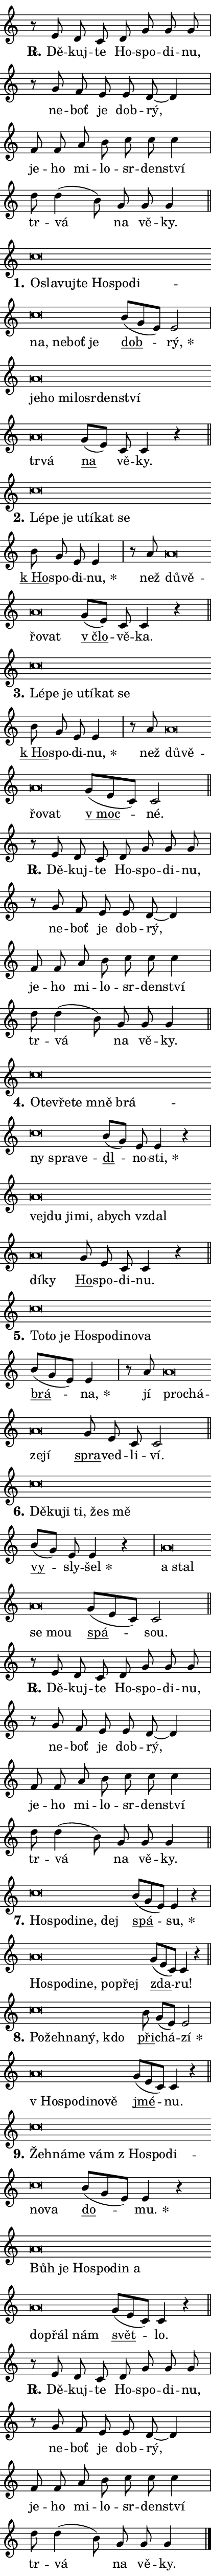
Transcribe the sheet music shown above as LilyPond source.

\version "2.22.1"
\header { tagline = "" }
\paper {
  indent = 0\cm
  top-margin = 0\cm
  right-margin = 0\cm
  bottom-margin = 0\cm
  left-margin = 0\cm
  paper-width = 7\cm
  page-breaking = #ly:one-page-breaking
  system-system-spacing.basic-distance = #11
  score-system-spacing.basic-distance = #11
  ragged-last = ##f
}


%% Author: Thomas Morley
%% https://lists.gnu.org/archive/html/lilypond-user/2020-05/msg00002.html
#(define (line-position grob)
"Returns position of @var[grob} in current system:
   @code{'start}, if at first time-step
   @code{'end}, if at last time-step
   @code{'middle} otherwise
"
  (let* ((col (ly:item-get-column grob))
         (ln (ly:grob-object col 'left-neighbor))
         (rn (ly:grob-object col 'right-neighbor))
         (col-to-check-left (if (ly:grob? ln) ln col))
         (col-to-check-right (if (ly:grob? rn) rn col))
         (break-dir-left
           (and
             (ly:grob-property col-to-check-left 'non-musical #f)
             (ly:item-break-dir col-to-check-left)))
         (break-dir-right
           (and
             (ly:grob-property col-to-check-right 'non-musical #f)
             (ly:item-break-dir col-to-check-right))))
        (cond ((eqv? 1 break-dir-left) 'start)
              ((eqv? -1 break-dir-right) 'end)
              (else 'middle))))

#(define (tranparent-at-line-position vctor)
  (lambda (grob)
  "Relying on @code{line-position} select the relevant enry from @var{vctor}.
Used to determine transparency,"
    (case (line-position grob)
      ((end) (not (vector-ref vctor 0)))
      ((middle) (not (vector-ref vctor 1)))
      ((start) (not (vector-ref vctor 2))))))

noteHeadBreakVisibility =
#(define-music-function (break-visibility)(vector?)
"Makes @code{NoteHead}s transparent relying on @var{break-visibility}"
#{
  \override NoteHead.transparent =
    #(tranparent-at-line-position break-visibility)
#})

#(define delete-ledgers-for-transparent-note-heads
  (lambda (grob)
    "Reads whether a @code{NoteHead} is transparent.
If so this @code{NoteHead} is removed from @code{'note-heads} from
@var{grob}, which is supposed to be @code{LedgerLineSpanner}.
As a result ledgers are not printed for this @code{NoteHead}"
    (let* ((nhds-array (ly:grob-object grob 'note-heads))
           (nhds-list
             (if (ly:grob-array? nhds-array)
                 (ly:grob-array->list nhds-array)
                 '()))
           ;; Relies on the transparent-property being done before
           ;; Staff.LedgerLineSpanner.after-line-breaking is executed.
           ;; This is fragile ...
           (to-keep
             (remove
               (lambda (nhd)
                 (ly:grob-property nhd 'transparent #f))
               nhds-list)))
      ;; TODO find a better method to iterate over grob-arrays, similiar
      ;; to filter/remove etc for lists
      ;; For now rebuilt from scratch
      (set! (ly:grob-object grob 'note-heads)  '())
      (for-each
        (lambda (nhd)
          (ly:pointer-group-interface::add-grob grob 'note-heads nhd))
        to-keep))))

hideNotes = {
  \noteHeadBreakVisibility #begin-of-line-visible
}
unHideNotes = {
  \noteHeadBreakVisibility #all-visible
}

% work-around for resetting accidentals
% https://lilypond.org/doc/v2.23/Documentation/notation/displaying-rhythms#unmetered-music
cadenzaMeasure = {
  \cadenzaOff
  \partial 1024 s1024
  \cadenzaOn
}

#(define-markup-command (accent layout props text) (markup?)
  "Underline accented syllable"
  (interpret-markup layout props
    #{\markup \override #'(offset . 4.3) \underline { #text }#}))

responsum = \markup \concat {
  "R" \hspace #-1.05 \path #0.1 #'((moveto 0 0.07) (lineto 0.9 0.8)) \hspace #0.05 "."
}

\layout {
    \context {
        \Staff
        \remove "Time_signature_engraver"
        \override LedgerLineSpanner.after-line-breaking = #delete-ledgers-for-transparent-note-heads
    }
    \context {
        \Voice {
            \override NoteHead.output-attributes = #'((class . "notehead"))
            \override Hairpin.height = #0.55
        }
    }
    \context {
        \Lyrics {
            \override StanzaNumber.output-attributes = #'((class . "stanzanumber"))
            \override LyricSpace.minimum-distance = #0.9
            \override LyricText.font-name = #"TeX Gyre Schola"
            \override LyricText.font-size = 1
            \override StanzaNumber.font-name = #"TeX Gyre Schola Bold"
            \override StanzaNumber.font-size = 1
        }
    }
}

% magnetic-lyrics.ily
%
%   written by
%     Jean Abou Samra <jean@abou-samra.fr>
%     Werner Lemberg <wl@gnu.org>
%
%   adapted by
%     Jiri Hon <jiri.hon@gmail.com>
%
% Version 2022-Apr-15

% https://www.mail-archive.com/lilypond-user@gnu.org/msg149350.html

#(define (Left_hyphen_pointer_engraver context)
   "Collect syllable-hyphen-syllable occurrences in lyrics and store
them in properties.  This engraver only looks to the left.  For
example, if the lyrics input is @code{foo -- bar}, it does the
following.

@itemize @bullet
@item
Set the @code{text} property of the @code{LyricHyphen} grob between
@q{foo} and @q{bar} to @code{foo}.

@item
Set the @code{left-hyphen} property of the @code{LyricText} grob with
text @q{foo} to the @code{LyricHyphen} grob between @q{foo} and
@q{bar}.
@end itemize

Use this auxiliary engraver in combination with the
@code{lyric-@/text::@/apply-@/magnetic-@/offset!} hook."
   (let ((hyphen #f)
         (text #f))
     (make-engraver
      (acknowledgers
       ((lyric-syllable-interface engraver grob source-engraver)
        (set! text grob)))
      (end-acknowledgers
       ((lyric-hyphen-interface engraver grob source-engraver)
        ;(when (not (grob::has-interface grob 'lyric-space-interface))
          (set! hyphen grob)));)
      ((stop-translation-timestep engraver)
       (when (and text hyphen)
         (ly:grob-set-object! text 'left-hyphen hyphen))
       (set! text #f)
       (set! hyphen #f)))))

#(define (lyric-text::apply-magnetic-offset! grob)
   "If the space between two syllables is less than the value in
property @code{LyricText@/.details@/.squash-threshold}, move the right
syllable to the left so that it gets concatenated with the left
syllable.

Use this function as a hook for
@code{LyricText@/.after-@/line-@/breaking} if the
@code{Left_@/hyphen_@/pointer_@/engraver} is active."
   (let ((hyphen (ly:grob-object grob 'left-hyphen #f)))
     (when hyphen
       (let ((left-text (ly:spanner-bound hyphen LEFT)))
         (when (grob::has-interface left-text 'lyric-syllable-interface)
           (let* ((common (ly:grob-common-refpoint grob left-text X))
                  (this-x-ext (ly:grob-extent grob common X))
                  (left-x-ext
                   (begin
                     ;; Trigger magnetism for left-text.
                     (ly:grob-property left-text 'after-line-breaking)
                     (ly:grob-extent left-text common X)))
                  ;; `delta` is the gap width between two syllables.
                  (delta (- (interval-start this-x-ext)
                            (interval-end left-x-ext)))
                  (details (ly:grob-property grob 'details))
                  (threshold (assoc-get 'squash-threshold details 0.2)))
             (when (< delta threshold)
               (let* (;; We have to manipulate the input text so that
                      ;; ligatures crossing syllable boundaries are not
                      ;; disabled.  For languages based on the Latin
                      ;; script this is essentially a beautification.
                      ;; However, for non-Western scripts it can be a
                      ;; necessity.
                      (lt (ly:grob-property left-text 'text))
                      (rt (ly:grob-property grob 'text))
                      (is-space (grob::has-interface hyphen 'lyric-space-interface))
                      (space (if is-space " " ""))
                      (space-markup (grob-interpret-markup grob " "))
                      (space-size (interval-length (ly:stencil-extent space-markup X)))
                      (extra-delta (if is-space space-size 0))
                      ;; Append new syllable.
                      (ltrt-space (if (and (string? lt) (string? rt))
                                (string-append lt space rt)
                                (make-concat-markup (list lt space rt))))
                      ;; Right-align `ltrt` to the right side.
                      (ltrt-space-markup (grob-interpret-markup
                               grob
                               (make-translate-markup
                                (cons (interval-length this-x-ext) 0)
                                (make-right-align-markup ltrt-space)))))
                 (begin
                   ;; Don't print `left-text`.
                   (ly:grob-set-property! left-text 'stencil #f)
                   ;; Set text and stencil (which holds all collected
                   ;; syllables so far) and shift it to the left.
                   (ly:grob-set-property! grob 'text ltrt-space)
                   (ly:grob-set-property! grob 'stencil ltrt-space-markup)
                   (ly:grob-translate-axis! grob (- (- delta extra-delta)) X))))))))))


#(define (lyric-hyphen::displace-bounds-first grob)
   ;; Make very sure this callback isn't triggered too early.
   (let ((left (ly:spanner-bound grob LEFT))
         (right (ly:spanner-bound grob RIGHT)))
     (ly:grob-property left 'after-line-breaking)
     (ly:grob-property right 'after-line-breaking)
     (ly:lyric-hyphen::print grob)))

squashThreshold = #0.4

\layout {
  \context {
    \Lyrics
    \consists #Left_hyphen_pointer_engraver
    \override LyricText.after-line-breaking =
      #lyric-text::apply-magnetic-offset!
    \override LyricHyphen.stencil = #lyric-hyphen::displace-bounds-first
    \override LyricText.details.squash-threshold = \squashThreshold
    \override LyricHyphen.minimum-distance = 0
    \override LyricHyphen.minimum-length = \squashThreshold
  }
}

squash = \override LyricText.details.squash-threshold = 9999
unSquash = \override LyricText.details.squash-threshold = \squashThreshold

left = \override LyricText.self-alignment-X = #LEFT
unLeft = \revert LyricText.self-alignment-X

starOffset = #(lambda (grob) 
                (let ((x_offset (ly:self-alignment-interface::aligned-on-x-parent grob)))
                  (if (= x_offset 0) 0 (+ x_offset 1.2))))

star = #(define-music-function (syllable)(string?)
"Append star separator at the end of a syllable"
#{
  \once \override LyricText.X-offset = #starOffset
  \lyricmode { \markup {
    #syllable
    \override #'((font-name . "TeX Gyre Schola Bold")) \hspace #0.2 \lower #0.65 \larger "*"
  } }
#})

starAccent = #(define-music-function (syllable)(string?)
"Append star separator at the end of a syllable and make accent"
#{
  \once \override LyricText.X-offset = #starOffset
  \lyricmode { \markup {
    \accent #syllable
    \override #'((font-name . "TeX Gyre Schola Bold")) \hspace #0.2 \lower #0.65 \larger "*"
  } }
#})

breath = #(define-music-function (syllable)(string?)
"Append breathing indicator at the end of a syllable"
#{
  \lyricmode { \markup { #syllable "+" } }
#})

optionalBreath = #(define-music-function (syllable)(string?)
"Append optional breathing indicator at the end of a syllable"
#{
  \lyricmode { \markup { #syllable "(+)" } }
#})


\score {
    <<
        \new Voice = "melody" { \cadenzaOn \key c \major \relative { r8 e' d c d g g g \cadenzaMeasure \bar "|" r g f e e d~ d4 \cadenzaMeasure \bar "|" f8 f a b c c c4 \cadenzaMeasure \bar "|" d8 d4( b8)] g g g4 \cadenzaMeasure \bar "||" \break }
\relative { c''\breve*1/16 \hideNotes \breve*1/16 \bar "" \breve*1/16 \bar "" \breve*1/16 \bar "" \breve*1/16 \bar "" \breve*1/16 \bar "" \breve*1/16 \bar "" \breve*1/16 \bar "" \breve*1/16 \bar "" \breve*1/16 \breve*1/16 \bar "" \unHideNotes \bar "" b8[( g e)] e2 \cadenzaMeasure \bar "|" a\breve*1/16 \hideNotes \breve*1/16 \bar "" \breve*1/16 \bar "" \breve*1/16 \bar "" \breve*1/16 \bar "" \breve*1/16 \bar "" \breve*1/16 \bar "" \breve*1/16 \breve*1/16 \bar "" \unHideNotes \bar "" g8[( e)] c c4 r \cadenzaMeasure \bar "||" \break }
\relative { c''\breve*1/16 \hideNotes \breve*1/16 \bar "" \breve*1/16 \bar "" \breve*1/16 \bar "" \breve*1/16 \bar "" \breve*1/16 \breve*1/16 \bar "" \unHideNotes \bar "" b8 g e e4 \cadenzaMeasure \bar "|" r8 a a\breve*1/16 \hideNotes \breve*1/16 \bar "" \breve*1/16 \breve*1/16 \bar "" \unHideNotes \bar "" g8[( e)] c c4 r \cadenzaMeasure \bar "||" \break }
\relative { c''\breve*1/16 \hideNotes \breve*1/16 \bar "" \breve*1/16 \bar "" \breve*1/16 \bar "" \breve*1/16 \bar "" \breve*1/16 \breve*1/16 \bar "" \unHideNotes \bar "" b8 g e e4 \cadenzaMeasure \bar "|" r8 a a\breve*1/16 \hideNotes \breve*1/16 \bar "" \breve*1/16 \breve*1/16 \bar "" \unHideNotes \bar "" g8[( e c)] c2 \cadenzaMeasure \bar "||" \break }
\relative { r8 e' d c d g g g \cadenzaMeasure \bar "|" r g f e e d~ d4 \cadenzaMeasure \bar "|" f8 f a b c c c4 \cadenzaMeasure \bar "|" d8 d4( b8)] g g g4 \cadenzaMeasure \bar "||" \break }
\relative { c''\breve*1/16 \hideNotes \breve*1/16 \bar "" \breve*1/16 \bar "" \breve*1/16 \bar "" \breve*1/16 \bar "" \breve*1/16 \bar "" \breve*1/16 \bar "" \breve*1/16 \breve*1/16 \bar "" \unHideNotes \bar "" b8[( g)] e e4 r \cadenzaMeasure \bar "|" a\breve*1/16 \hideNotes \breve*1/16 \bar "" \breve*1/16 \bar "" \breve*1/16 \bar "" \breve*1/16 \bar "" \breve*1/16 \bar "" \breve*1/16 \bar "" \breve*1/16 \breve*1/16 \bar "" \unHideNotes \bar "" g8 e c c4 r \cadenzaMeasure \bar "||" \break }
\relative { c''\breve*1/16 \hideNotes \breve*1/16 \bar "" \breve*1/16 \bar "" \breve*1/16 \bar "" \breve*1/16 \bar "" \breve*1/16 \bar "" \breve*1/16 \breve*1/16 \bar "" \unHideNotes \bar "" b8[( g e)] e4 \cadenzaMeasure \bar "|" r8 a a\breve*1/16 \hideNotes \breve*1/16 \bar "" \breve*1/16 \breve*1/16 \bar "" \unHideNotes \bar "" g8 e c c2 \cadenzaMeasure \bar "||" \break }
\relative { c''\breve*1/16 \hideNotes \breve*1/16 \bar "" \breve*1/16 \bar "" \breve*1/16 \bar "" \breve*1/16 \breve*1/16 \bar "" \unHideNotes \bar "" b8[( g)] e e4 r \cadenzaMeasure \bar "|" a\breve*1/16 \hideNotes \breve*1/16 \bar "" \breve*1/16 \breve*1/16 \bar "" \unHideNotes \bar "" g8[( e c)] c2 \cadenzaMeasure \bar "||" \break }
\relative { r8 e' d c d g g g \cadenzaMeasure \bar "|" r g f e e d~ d4 \cadenzaMeasure \bar "|" f8 f a b c c c4 \cadenzaMeasure \bar "|" d8 d4( b8)] g g g4 \cadenzaMeasure \bar "||" \break }
\relative { c''\breve*1/16 \hideNotes \breve*1/16 \bar "" \breve*1/16 \bar "" \breve*1/16 \breve*1/16 \bar "" \unHideNotes \bar "" b8[( g e)] e4 r \cadenzaMeasure \bar "|" a\breve*1/16 \hideNotes \breve*1/16 \bar "" \breve*1/16 \bar "" \breve*1/16 \bar "" \breve*1/16 \breve*1/16 \bar "" \unHideNotes \bar "" g8[( e c)] c4 r \cadenzaMeasure \bar "||" \break }
\relative { c''\breve*1/16 \hideNotes \breve*1/16 \bar "" \breve*1/16 \bar "" \breve*1/16 \breve*1/16 \bar "" \unHideNotes \bar "" b8 g[( e)] e2 \cadenzaMeasure \bar "|" a\breve*1/16 \hideNotes \breve*1/16 \bar "" \breve*1/16 \bar "" \breve*1/16 \breve*1/16 \bar "" \unHideNotes \bar "" g8[( e c)] c4 r \cadenzaMeasure \bar "||" \break }
\relative { c''\breve*1/16 \hideNotes \breve*1/16 \bar "" \breve*1/16 \bar "" \breve*1/16 \bar "" \breve*1/16 \bar "" \breve*1/16 \bar "" \breve*1/16 \bar "" \breve*1/16 \breve*1/16 \bar "" \unHideNotes \bar "" b8[( g e)] e4 r \cadenzaMeasure \bar "|" a\breve*1/16 \hideNotes \breve*1/16 \bar "" \breve*1/16 \bar "" \breve*1/16 \bar "" \breve*1/16 \bar "" \breve*1/16 \bar "" \breve*1/16 \bar "" \breve*1/16 \breve*1/16 \bar "" \unHideNotes \bar "" g8[( e c)] c4 r \cadenzaMeasure \bar "||" \break }
\relative { r8 e' d c d g g g \cadenzaMeasure \bar "|" r g f e e d~ d4 \cadenzaMeasure \bar "|" f8 f a b c c c4 \cadenzaMeasure \bar "|" d8 d4( b8)] g g g4 \cadenzaMeasure \bar "||" \break } \bar "|." }
        \new Lyrics \lyricsto "melody" { \lyricmode { \set stanza = \responsum
Dě -- kuj -- te Ho -- spo -- di -- nu, ne -- boť je dob -- rý, je -- ho mi -- lo -- sr -- den -- ství tr -- vá na vě -- ky.
\set stanza = "1."
\left O -- \squash sla -- vuj -- te Ho -- spo -- di -- na, ne -- boť je \unLeft \unSquash \markup \accent dob -- \star rý, \left je -- \squash ho mi -- lo -- sr -- den -- ství tr -- vá \unLeft \unSquash \markup \accent na vě -- ky.
\set stanza = "2."
\left Lé -- \squash pe je u -- tí -- kat se \unLeft \unSquash \markup \accent "k Ho" -- spo -- di -- \star nu, než \left dů -- \squash vě -- řo -- vat \unLeft \unSquash \markup \accent "v člo" -- vě -- ka.
\set stanza = "3."
\left Lé -- \squash pe je u -- tí -- kat se \unLeft \unSquash \markup \accent "k Ho" -- spo -- di -- \star nu, než \left dů -- \squash vě -- řo -- vat \unLeft \unSquash \markup \accent "v moc" -- né.
\set stanza = \responsum
Dě -- kuj -- te Ho -- spo -- di -- nu, ne -- boť je dob -- rý, je -- ho mi -- lo -- sr -- den -- ství tr -- vá na vě -- ky.
\set stanza = "4."
\left O -- \squash te -- vře -- te mně brá -- ny spra -- ve -- \unLeft \unSquash \markup \accent dl -- no -- \star sti, \left vej -- \squash du ji -- mi, a -- bych vzdal dí -- ky \unLeft \unSquash \markup \accent Ho -- spo -- di -- nu.
\set stanza = "5."
\left To -- \squash to je Ho -- spo -- di -- no -- va \unLeft \unSquash \markup \accent brá -- \star na, jí \left pro -- \squash chá -- ze -- jí \unLeft \unSquash \markup \accent spra -- ved -- li -- ví.
\set stanza = "6."
\left Dě -- \squash ku -- ji ti, žes mě \unLeft \unSquash \markup \accent vy -- sly -- \star šel \left a \squash stal se mou \unLeft \unSquash \markup \accent spá -- sou.
\set stanza = \responsum
Dě -- kuj -- te Ho -- spo -- di -- nu, ne -- boť je dob -- rý, je -- ho mi -- lo -- sr -- den -- ství tr -- vá na vě -- ky.
\set stanza = "7."
\left Ho -- \squash spo -- di -- ne, dej \unLeft \unSquash \markup \accent spá -- \star su, \left Ho -- \squash spo -- di -- ne, po -- přej \unLeft \unSquash \markup \accent zda -- ru!
\set stanza = "8."
\left Po -- \squash žeh -- na -- ný, kdo \unLeft \unSquash \markup \accent při -- chá -- \star zí \left "v Ho" -- \squash spo -- di -- no -- vě \unLeft \unSquash \markup \accent jmé -- nu.
\set stanza = "9."
\left Žeh -- \squash ná -- me vám "z Ho" -- spo -- di -- no -- va \unLeft \unSquash \markup \accent do -- \star mu. \left Bůh \squash je Ho -- spo -- din a do -- přál nám \unLeft \unSquash \markup \accent svět -- lo.
\set stanza = \responsum
Dě -- kuj -- te Ho -- spo -- di -- nu, ne -- boť je dob -- rý, je -- ho mi -- lo -- sr -- den -- ství tr -- vá na vě -- ky. } }
    >>
    \layout {}
}
